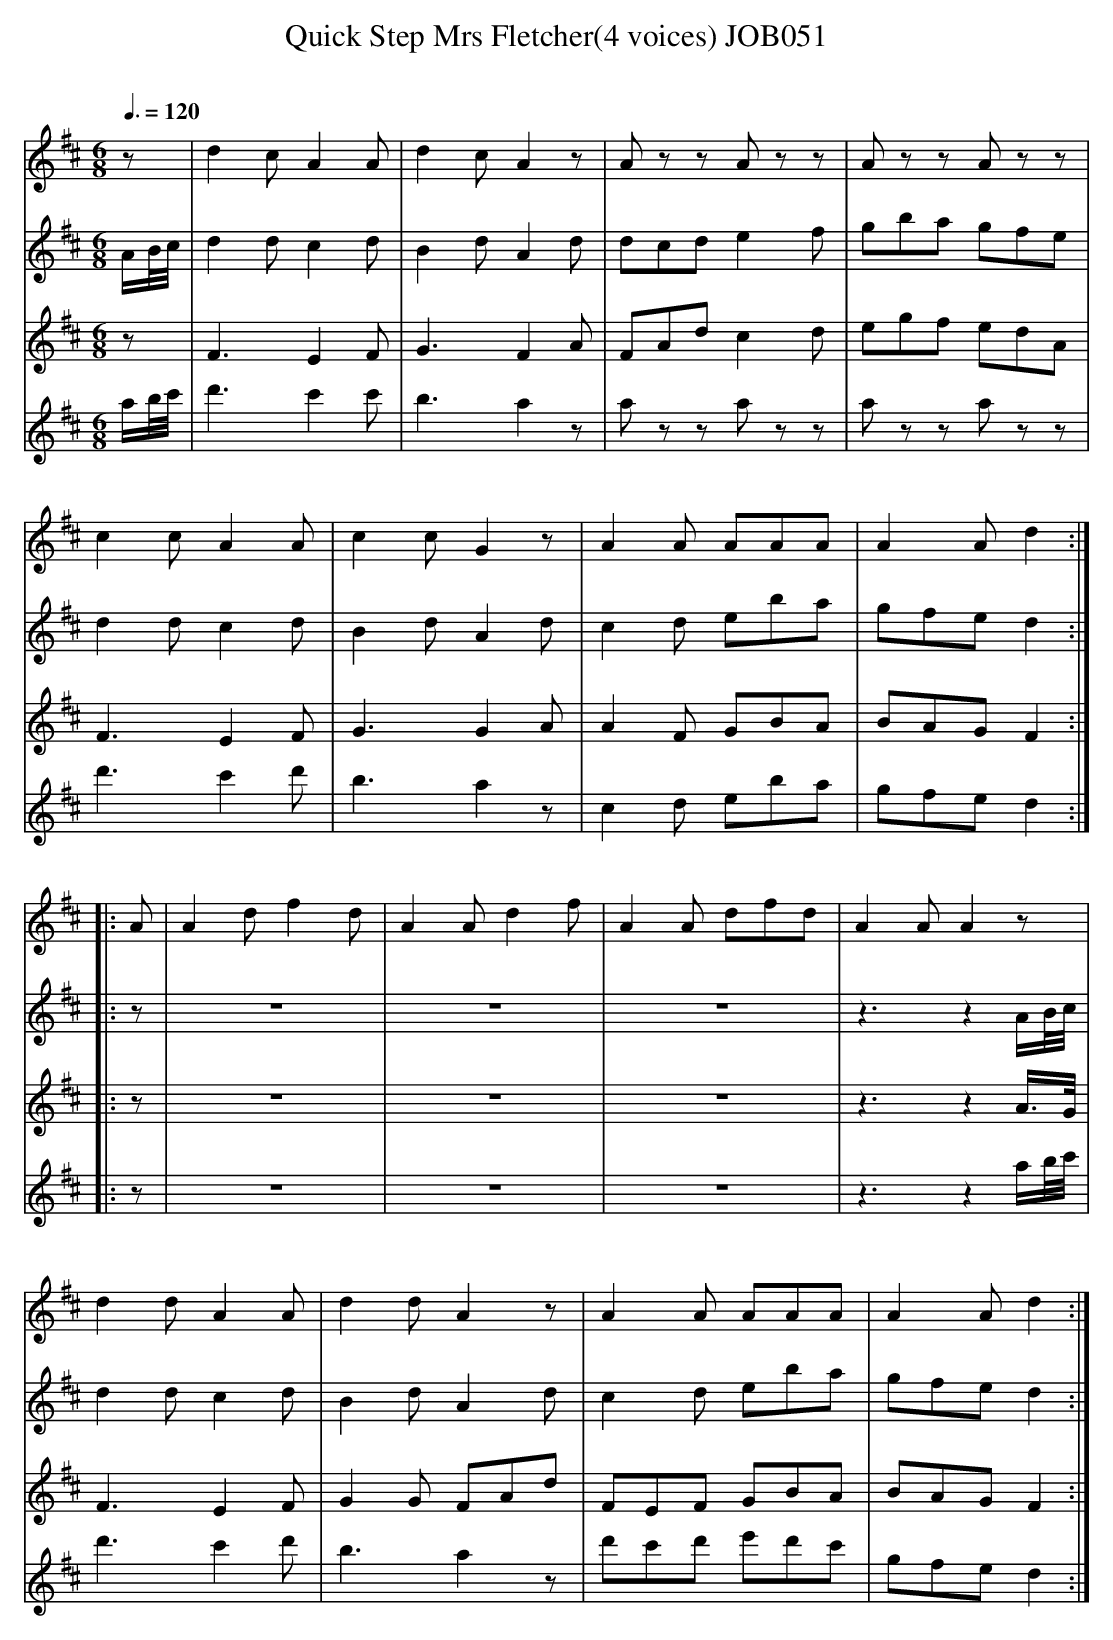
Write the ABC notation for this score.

X:1
T:Quick Step Mrs Fletcher(4 voices) JOB051
M:6/8
L:1/8
O:
Q:3/8=120
K:D
V:1 clef=treble
z|d2cA2A|d2cA2z|Azz Azz|Azz Azz|
c2c A2A|c2c G2z|A2A AAA|A2A d2:|
|:A|A2d f2d|A2A d2f|A2A dfd|A2A A2z|
d2d A2A|d2d A2z|A2A AAA|A2A d2:|
V:2
A/B//c//|d2d c2d|B2d A2d|dcd e2f|gba gfe|
d2d c2d|B2d A2d| c2d eba|gfe d2:|
|:z|z6|z6|z6|z3 z2A/B//c//|
d2d c2d|B2d A2d| c2d eba|gfe d2:|
V:3
z|F3 E2F|G3F2A|FAd c2d|egf edA|
F3 E2F|G3G2A|A2F GBA|BAG F2:|
|:z|z6|z6|z6|z3 z2A/>G/|
F3 E2F|G2G FAd|FEF GBA|BAG F2:|
V:4
a/b//c'//|d'3 c'2c'|b3a2z|azz azz|azz azz|
d'3 c'2d'|b3a2z|c2d eba|gfe d2:|
|:z|z6|z6|z6|z3 z2a/b//c'//|
d'3c'2d'|b3a2z|d'c'd' e'd'c'|gfe d2:|
